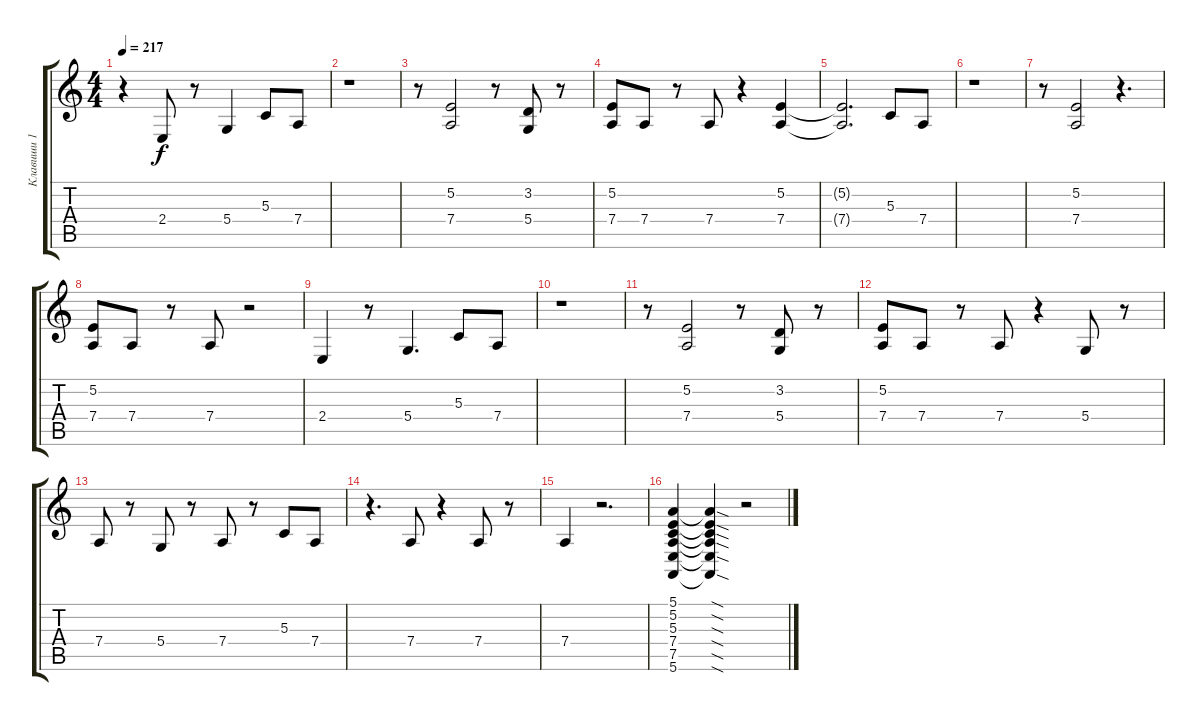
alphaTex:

\track ("Клавиши 1" "Клавиши 1") {instrument tuba}
\staff {score tabs}
\tuning (E4 B3 G3 D3 A2 E2) {hide}
\ts (4 4)
\tempo 217
\clef g2
\ks c
r.4{dy f} 2.4.8 r.8 5.4.4 5.3.8 7.4.8 |
r.1 |
r.8 (5.2 7.4).2 r.8 (3.2 5.4).8 r.8 |
(5.2 7.4).8 7.4.8 r.8 7.4.8 r.4 (5.2 7.4).4 |
(5.2{t} 7.4{t}).2{d} 5.3.8 7.4.8 |
r.1 |
r.8 (5.2 7.4).2 r.4{d} |
(5.2 7.4).8 7.4.8 r.8 7.4.8 r.2 |
2.4.4 r.8 5.4.4{d} 5.3.8 7.4.8 |
r.1 |
r.8 (5.2 7.4).2 r.8 (3.2 5.4).8 r.8 |
(5.2 7.4).8 7.4.8 r.8 7.4.8 r.4 5.4.8 r.8 |
7.4.8 r.8 5.4.8 r.8 7.4.8 r.8 5.3.8 7.4.8 |
r.4{d} 7.4.8 r.4 7.4.8 r.8 |
7.4.4 r.2{d} |
(5.1 5.2 5.3 7.4 7.5 5.6).4 (5.1{sod t} 5.2{sod t} 5.3{sod t} 7.4{sod t} 7.5{sod t} 5.6{sod t}).4 r.2
